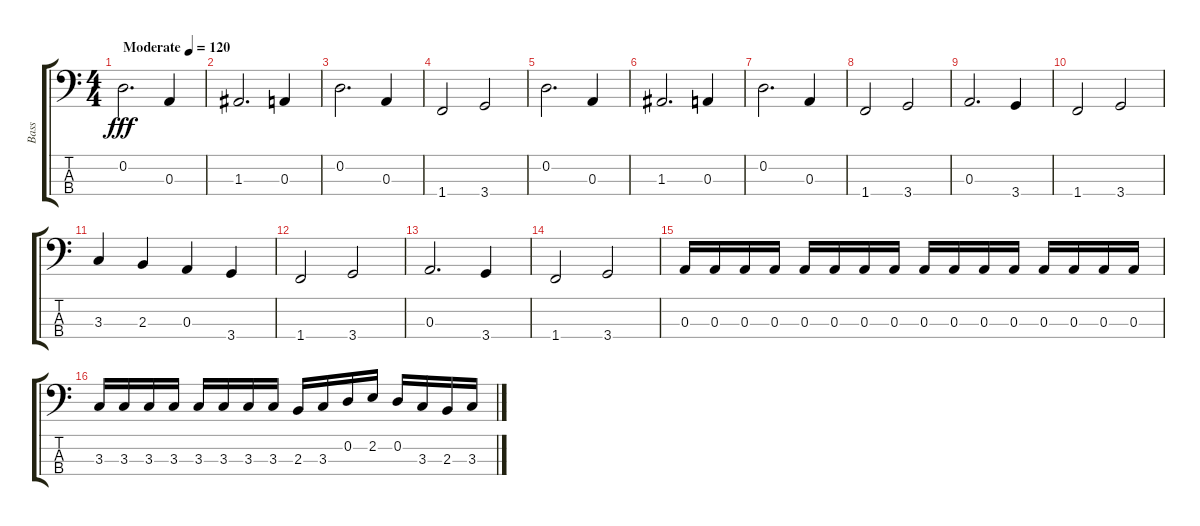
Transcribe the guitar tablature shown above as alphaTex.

\track ("Bass" "Bass") {instrument electricbasspick}
\staff {score tabs}
\tuning (G2 D2 A1 E1) {hide}
\ts (4 4)
\tempo (120 "Moderate")
\clef f4
\ks c
0.2.2{d dy fff instrument electricbasspick} 0.3.4 |
1.3.2{d} 0.3.4 |
0.2.2{d} 0.3.4 |
1.4.2 3.4.2 |
0.2.2{d} 0.3.4 |
1.3.2{d} 0.3.4 |
0.2.2{d} 0.3.4 |
1.4.2 3.4.2 |
0.3.2{d} 3.4.4 |
1.4.2 3.4.2 |
3.3.4 2.3.4 0.3.4 3.4.4 |
1.4.2 3.4.2 |
0.3.2{d} 3.4.4 |
1.4.2 3.4.2 |
0.3.16 0.3.16 0.3.16 0.3.16 0.3.16 0.3.16 0.3.16 0.3.16 0.3.16 0.3.16 0.3.16 0.3.16 0.3.16 0.3.16 0.3.16 0.3.16 |
3.3.16 3.3.16 3.3.16 3.3.16 3.3.16 3.3.16 3.3.16 3.3.16 2.3.16 3.3.16 0.2.16 2.2.16 0.2.16 3.3.16 2.3.16 3.3.16
